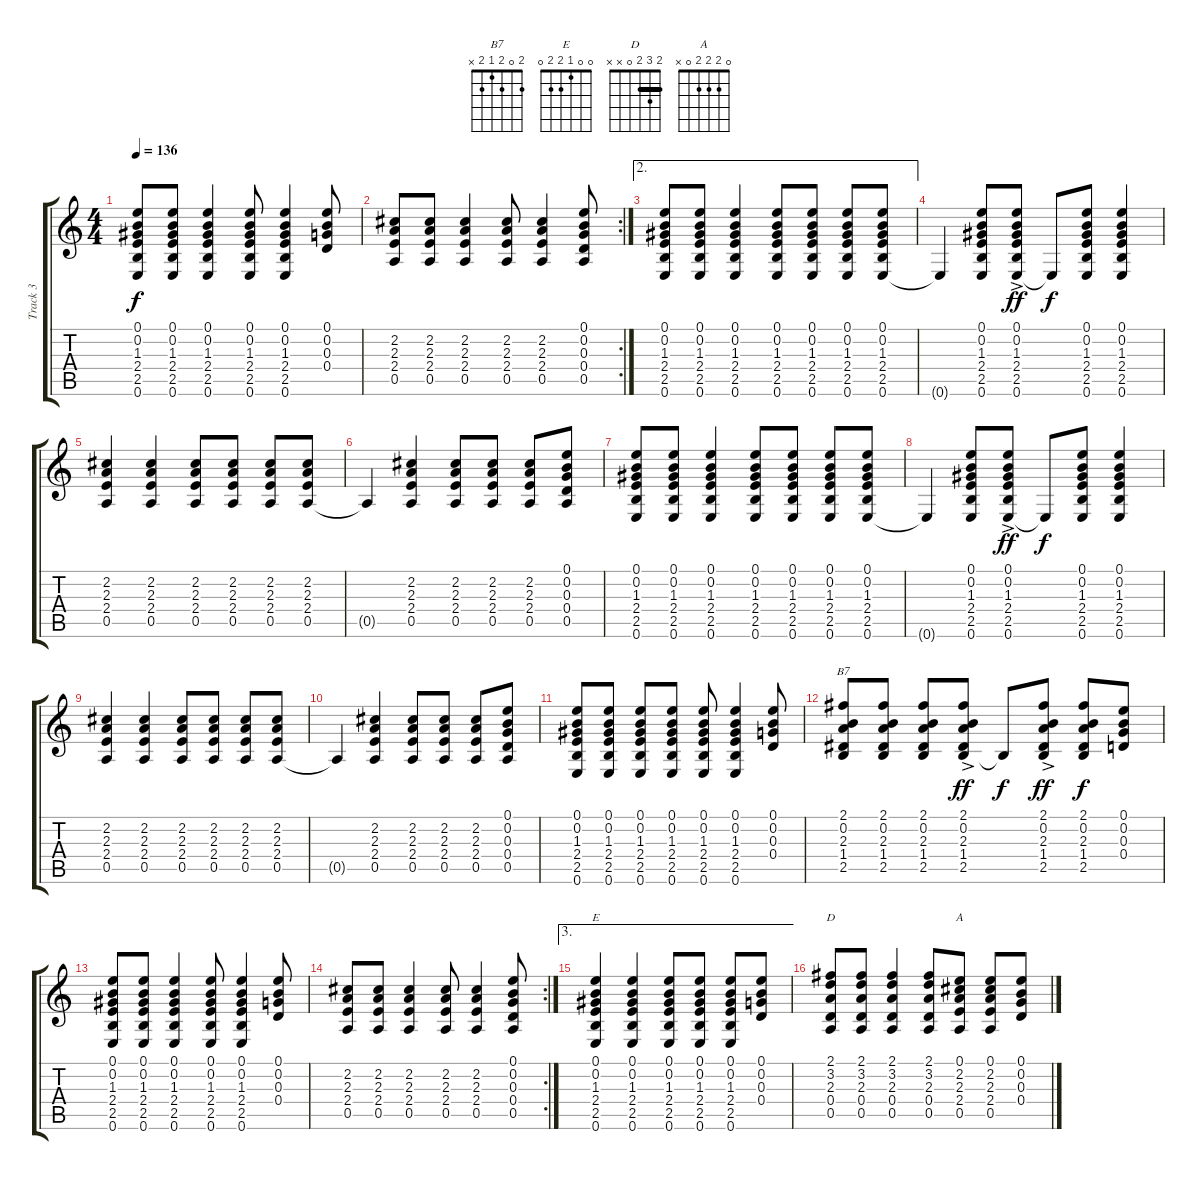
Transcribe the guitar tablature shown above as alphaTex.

\track ("Track 3" "Track 3") {instrument acousticguitarsteel}
\staff {score tabs}
\tuning (E4 B3 G3 D3 A2 E2) {hide}
\chord ("B7" 2 0 2 1 2 x)
\chord ("E" 0 0 1 2 2 0)
\chord ("D" 2 3 2 0 x x) {barre 2}
\chord ("A" 0 2 2 2 0 x)
\ts (4 4)
\tempo 136
\clef g2
\ks c
(0.1 0.2 1.3 2.4 2.5 0.6).8{dy f} (0.1 0.2 1.3 2.4 2.5 0.6).8 (0.1 0.2 1.3 2.4 2.5 0.6).4 (0.1 0.2 1.3 2.4 2.5 0.6).8 (0.1 0.2 1.3 2.4 2.5 0.6).4 (0.1 0.2 0.3 0.4).8 |
\rc 2
(2.2 2.3 2.4 0.5).8 (2.2 2.3 2.4 0.5).8 (2.2 2.3 2.4 0.5).4 (2.2 2.3 2.4 0.5).8 (2.2 2.3 2.4 0.5).4 (0.1 0.2 0.3 0.4 0.5).8 |
\ae 2
(0.1 0.2 1.3 2.4 2.5 0.6).8 (0.1 0.2 1.3 2.4 2.5 0.6).8 (0.1 0.2 1.3 2.4 2.5 0.6).4 (0.1 0.2 1.3 2.4 2.5 0.6).8 (0.1 0.2 1.3 2.4 2.5 0.6).8 (0.1 0.2 1.3 2.4 2.5 0.6).8 (0.1 0.2 1.3 2.4 2.5 0.6).8 |
0.6{t}.4 (0.1 0.2 1.3 2.4 2.5 0.6).8 (0.1 0.2 1.3 2.4 2.5 0.6{ac}).8{dy ff} 0.6{t}.8{dy f} (0.1 0.2 1.3 2.4 2.5 0.6).8 (0.1 0.2 1.3 2.4 2.5 0.6).4 |
(2.2 2.3 2.4 0.5).4 (2.2 2.3 2.4 0.5).4 (2.2 2.3 2.4 0.5).8 (2.2 2.3 2.4 0.5).8 (2.2 2.3 2.4 0.5).8 (2.2 2.3 2.4 0.5).8 |
0.5{t}.4 (2.2 2.3 2.4 0.5).4 (2.2 2.3 2.4 0.5).8 (2.2 2.3 2.4 0.5).8 (2.2 2.3 2.4 0.5).8 (0.1 0.2 0.3 0.4 0.5).8 |
(0.1 0.2 1.3 2.4 2.5 0.6).8 (0.1 0.2 1.3 2.4 2.5 0.6).8 (0.1 0.2 1.3 2.4 2.5 0.6).4 (0.1 0.2 1.3 2.4 2.5 0.6).8 (0.1 0.2 1.3 2.4 2.5 0.6).8 (0.1 0.2 1.3 2.4 2.5 0.6).8 (0.1 0.2 1.3 2.4 2.5 0.6).8 |
0.6{t}.4 (0.1 0.2 1.3 2.4 2.5 0.6).8 (0.1 0.2 1.3 2.4 2.5 0.6{ac}).8{dy ff} 0.6{t}.8{dy f} (0.1 0.2 1.3 2.4 2.5 0.6).8 (0.1 0.2 1.3 2.4 2.5 0.6).4 |
(2.2 2.3 2.4 0.5).4 (2.2 2.3 2.4 0.5).4 (2.2 2.3 2.4 0.5).8 (2.2 2.3 2.4 0.5).8 (2.2 2.3 2.4 0.5).8 (2.2 2.3 2.4 0.5).8 |
0.5{t}.4 (2.2 2.3 2.4 0.5).4 (2.2 2.3 2.4 0.5).8 (2.2 2.3 2.4 0.5).8 (2.2 2.3 2.4 0.5).8 (0.1 0.2 0.3 0.4 0.5).8 |
(0.1 0.2 1.3 2.4 2.5 0.6).8 (0.1 0.2 1.3 2.4 2.5 0.6).8 (0.1 0.2 1.3 2.4 2.5 0.6).8 (0.1 0.2 1.3 2.4 2.5 0.6).8 (0.1 0.2 1.3 2.4 2.5 0.6).8 (0.1 0.2 1.3 2.4 2.5 0.6).4 (0.1 0.2 0.3 0.4).8 |
(2.1 0.2 2.3 1.4 2.5).8{ch "B7"} (2.1 0.2 2.3 1.4 2.5).8 (2.1 0.2 2.3 1.4 2.5).8 (2.1 0.2 2.3 1.4 2.5{ac}).8{dy ff} 2.5{t}.8{dy f} (2.1 0.2 2.3 1.4 2.5{ac}).8{dy ff} (2.1 0.2 2.3 1.4 2.5).8{dy f} (0.1 0.2 0.3 0.4).8 |
(0.1 0.2 1.3 2.4 2.5 0.6).8 (0.1 0.2 1.3 2.4 2.5 0.6).8 (0.1 0.2 1.3 2.4 2.5 0.6).4 (0.1 0.2 1.3 2.4 2.5 0.6).8 (0.1 0.2 1.3 2.4 2.5 0.6).4 (0.1 0.2 0.3 0.4).8 |
\rc 2
(2.2 2.3 2.4 0.5).8 (2.2 2.3 2.4 0.5).8 (2.2 2.3 2.4 0.5).4 (2.2 2.3 2.4 0.5).8 (2.2 2.3 2.4 0.5).4 (0.1 0.2 0.3 0.4 0.5).8 |
\ae 3
(0.1 0.2 1.3 2.4 2.5 0.6).4{ch "E"} (0.1 0.2 1.3 2.4 2.5 0.6).4 (0.1 0.2 1.3 2.4 2.5 0.6).8 (0.1 0.2 1.3 2.4 2.5 0.6).8 (0.1 0.2 1.3 2.4 2.5 0.6).8 (0.1 0.2 0.3 0.4).8 |
(2.1 3.2 2.3 0.4 0.5).8{ch "D"} (2.1 3.2 2.3 0.4 0.5).8 (2.1 3.2 2.3 0.4 0.5).4 (2.1 3.2 2.3 0.4 0.5).8 (0.1 2.2 2.3 2.4 0.5).8{ch "A"} (0.1 2.2 2.3 2.4 0.5).8 (0.1 0.2 0.3 0.4).8
